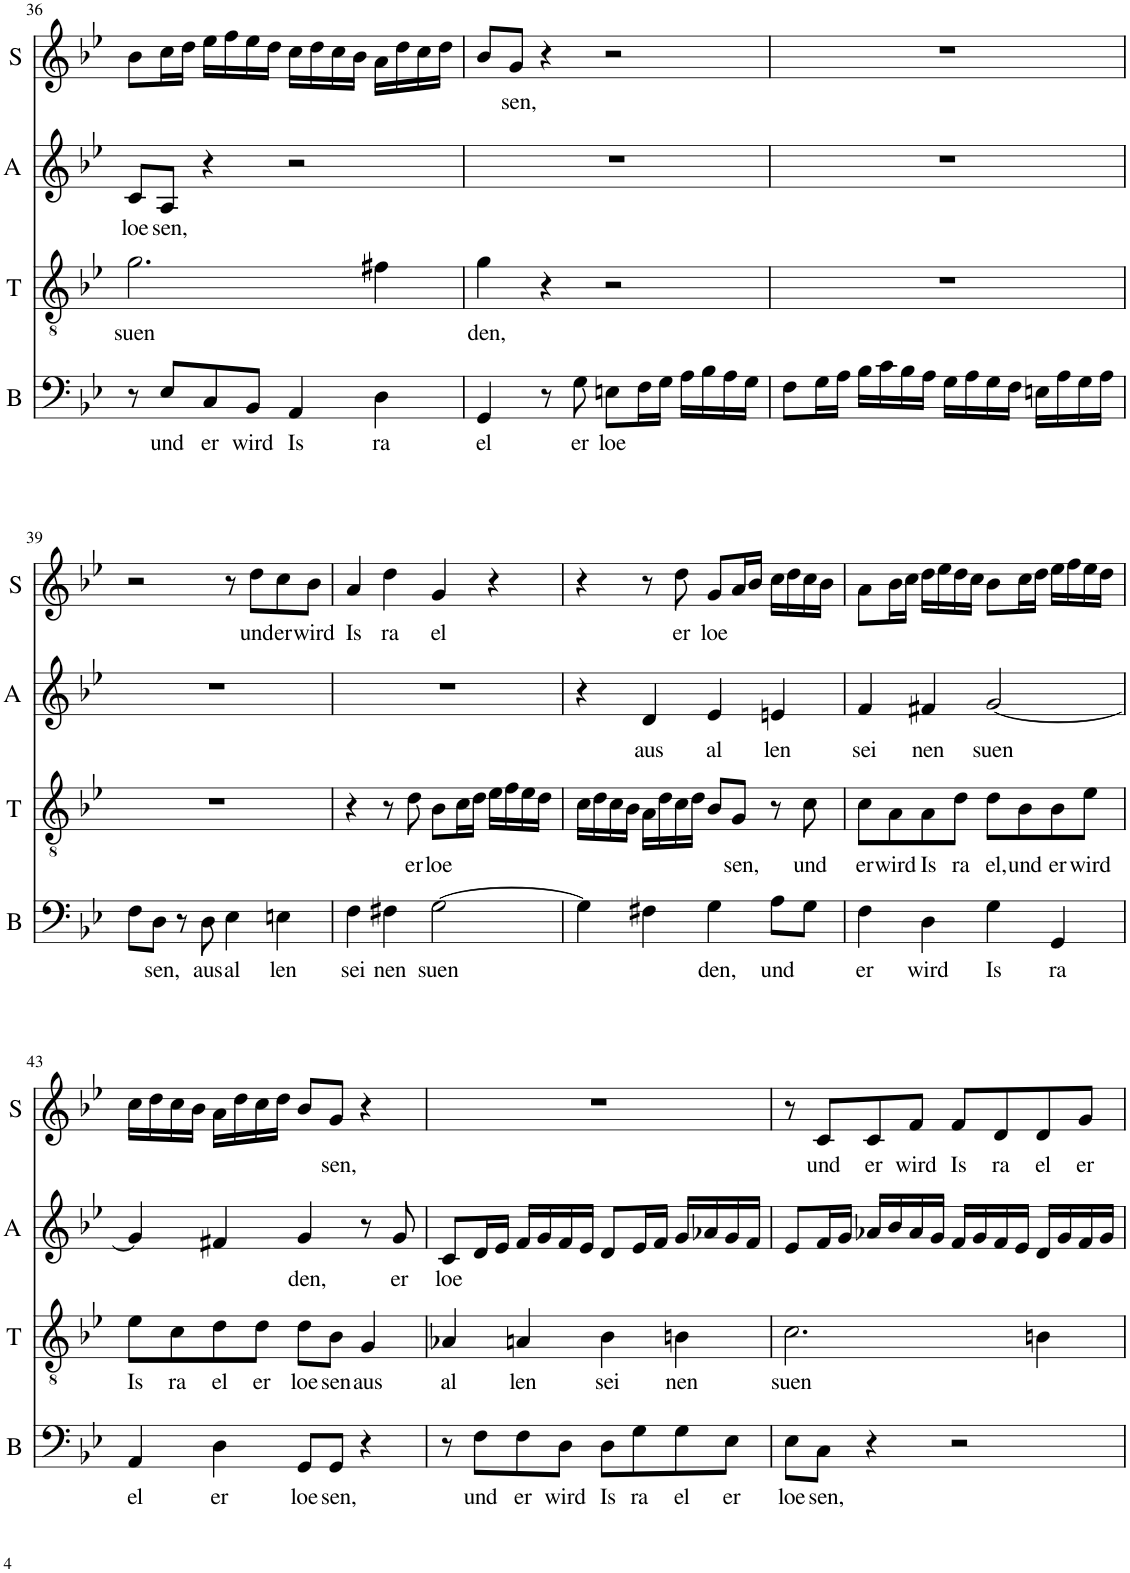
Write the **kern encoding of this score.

**kern	**text	**kern	**text	**kern	**text	**kern	**text
*part4	*part4	*part3	*part3	*part2	*part2	*part1	*part1
*staff4	*staff4	*staff3	*staff3	*staff2	*staff2	*staff1	*staff1
*I"Bass	*	*I"Ténor	*	*I"Alto	*	*I"Soprano	*
*I'B	*	*I'T	*	*I'A	*	*I'S	*
!!LO:PB:g=z
*clefF4	*	*clefGv2	*	*clefG2	*	*clefG2	*
*k[b-e-]	*	*k[b-e-]	*	*k[b-e-]	*	*k[b-e-]	*
*M4/4	*	*M4/4	*	*M4/4	*	*M4/4	*
=36	=36	=36	=36	=36	=36	=36	=36
!	!	!	!LO:LY:b	!	!LO:LY:b	!	!
8r	.	2.g\	suen	8c/L	loe	8b-\L	.
!	!LO:LY:b	!	!	!	!LO:LY:b	!	!
8E-/L	und	.	.	8A/J	sen,	16cc\L	.
.	.	.	.	.	.	16dd\JJ	.
!	!LO:LY:b	!	!	!	!	!	!
8C/	er	.	.	4r	.	16ee-\LL	.
.	.	.	.	.	.	16ff\	.
!	!LO:LY:b	!	!	!	!	!	!
8BB-/J	wird	.	.	.	.	16ee-\	.
.	.	.	.	.	.	16dd\JJ	.
!	!LO:LY:b	!	!	!	!	!	!
4AA/	Is	.	.	2r	.	16cc\LL	.
.	.	.	.	.	.	16dd\	.
.	.	.	.	.	.	16cc\	.
.	.	.	.	.	.	16b-\JJ	.
!	!LO:LY:b	!	!	!	!	!	!
4D\	ra	4f#X\	.	.	.	16a\LL	.
.	.	.	.	.	.	16dd\	.
.	.	.	.	.	.	16cc\	.
.	.	.	.	.	.	16dd\JJ	.
=37	=37	=37	=37	=37	=37	=37	=37
!	!LO:LY:b	!	!LO:LY:b	!	!	!	!
4GG/	el	4g\	den,	1r	.	8b-/L	.
!	!	!	!	!	!	!	!LO:LY:b
.	.	.	.	.	.	8g/J	sen,
8r	.	4r	.	.	.	4r	.
!	!LO:LY:b	!	!	!	!	!	!
8G\	er	.	.	.	.	.	.
!	!LO:LY:b	!	!	!	!	!	!
8En\L	loe	2r	.	.	.	2r	.
16F\L	.	.	.	.	.	.	.
16G\JJ	.	.	.	.	.	.	.
16A\LL	.	.	.	.	.	.	.
16B-\	.	.	.	.	.	.	.
16A\	.	.	.	.	.	.	.
16G\JJ	.	.	.	.	.	.	.
=38	=38	=38	=38	=38	=38	=38	=38
8F\L	.	1r	.	1r	.	1r	.
16G\L	.	.	.	.	.	.	.
16A\JJ	.	.	.	.	.	.	.
16B-\LL	.	.	.	.	.	.	.
16c\	.	.	.	.	.	.	.
16B-\	.	.	.	.	.	.	.
16A\JJ	.	.	.	.	.	.	.
16G\LL	.	.	.	.	.	.	.
16A\	.	.	.	.	.	.	.
16G\	.	.	.	.	.	.	.
16F\JJ	.	.	.	.	.	.	.
16En\LL	.	.	.	.	.	.	.
16A\	.	.	.	.	.	.	.
16G\	.	.	.	.	.	.	.
16A\JJ	.	.	.	.	.	.	.
!!LO:LB:g=z
=39	=39	=39	=39	=39	=39	=39	=39
8F\L	.	1r	.	1r	.	2r	.
!	!LO:LY:b	!	!	!	!	!	!
8D\J	sen,	.	.	.	.	.	.
8r	.	.	.	.	.	.	.
!	!LO:LY:b	!	!	!	!	!	!
8D\	aus	.	.	.	.	.	.
!	!LO:LY:b	!	!	!	!	!	!
4E-\	al	.	.	.	.	8r	.
!	!	!	!	!	!	!	!LO:LY:b
.	.	.	.	.	.	8dd\L	und
!	!LO:LY:b	!	!	!	!	!	!LO:LY:b
4En\	len	.	.	.	.	8cc\	er
!	!	!	!	!	!	!	!LO:LY:b
.	.	.	.	.	.	8b-\J	wird
=40	=40	=40	=40	=40	=40	=40	=40
!	!LO:LY:b	!	!	!	!	!	!LO:LY:b
4F\	sei	4r	.	1r	.	4a/	Is
!	!LO:LY:b	!	!	!	!	!	!LO:LY:b
4F#X\	nen	8r	.	.	.	4dd\	ra
!	!	!	!LO:LY:b	!	!	!	!
.	.	8d\	er	.	.	.	.
!	!LO:LY:b	!	!LO:LY:b	!	!	!	!LO:LY:b
[2G\	suen	8B-\L	loe	.	.	4g/	el
.	.	16c\L	.	.	.	.	.
.	.	16d\JJ	.	.	.	.	.
.	.	16e-\LL	.	.	.	4r	.
.	.	16f\	.	.	.	.	.
.	.	16e-\	.	.	.	.	.
.	.	16d\JJ	.	.	.	.	.
=41	=41	=41	=41	=41	=41	=41	=41
4G\]	.	16c\LL	.	4r	.	4r	.
.	.	16d\	.	.	.	.	.
.	.	16c\	.	.	.	.	.
.	.	16B-\JJ	.	.	.	.	.
!	!	!	!	!	!LO:LY:b	!	!
4F#X\	.	16A\LL	.	4d/	aus	8r	.
.	.	16d\	.	.	.	.	.
!	!	!	!	!	!	!	!LO:LY:b
.	.	16c\	.	.	.	8dd\	er
.	.	16d\JJ	.	.	.	.	.
!	!LO:LY:b	!	!	!	!LO:LY:b	!	!LO:LY:b
4G\	den,	8B-/L	.	4e-/	al	8g/L	loe
!	!	!	!LO:LY:b	!	!	!	!
.	.	8G/J	sen,	.	.	16a/L	.
.	.	.	.	.	.	16b-/JJ	.
!	!LO:LY:b	!	!	!	!LO:LY:b	!	!
8A\L	und	8r	.	4en/	len	16cc\LL	.
.	.	.	.	.	.	16dd\	.
!	!	!	!LO:LY:b	!	!	!	!
8G\J	.	8c\	und	.	.	16cc\	.
.	.	.	.	.	.	16b-\JJ	.
=42	=42	=42	=42	=42	=42	=42	=42
!	!LO:LY:b	!	!LO:LY:b	!	!LO:LY:b	!	!
4F\	er	8c\L	er	4f/	sei	8a\L	.
!	!	!	!LO:LY:b	!	!	!	!
.	.	8A\	wird	.	.	16b-\L	.
.	.	.	.	.	.	16cc\JJ	.
!	!LO:LY:b	!	!LO:LY:b	!	!LO:LY:b	!	!
4D\	wird	8A\	Is	4f#X/	nen	16dd\LL	.
.	.	.	.	.	.	16ee-\	.
!	!	!	!LO:LY:b	!	!	!	!
.	.	8d\J	ra	.	.	16dd\	.
.	.	.	.	.	.	16cc\JJ	.
!	!LO:LY:b	!	!LO:LY:b	!	!LO:LY:b	!	!
4G\	Is	8d\L	el,	[2g/	suen	8b-\L	.
!	!	!	!LO:LY:b	!	!	!	!
.	.	8B-\	und	.	.	16cc\L	.
.	.	.	.	.	.	16dd\JJ	.
!	!LO:LY:b	!	!LO:LY:b	!	!	!	!
4GG/	ra	8B-\	er	.	.	16ee-\LL	.
.	.	.	.	.	.	16ff\	.
!	!	!	!LO:LY:b	!	!	!	!
.	.	8e-\J	wird	.	.	16ee-\	.
.	.	.	.	.	.	16dd\JJ	.
!!LO:LB:g=z
=43	=43	=43	=43	=43	=43	=43	=43
!	!LO:LY:b	!	!LO:LY:b	!	!	!	!
4AA/	el	8e-\L	Is	4g/]	.	16cc\LL	.
.	.	.	.	.	.	16dd\	.
!	!	!	!LO:LY:b	!	!	!	!
.	.	8c\	ra	.	.	16cc\	.
.	.	.	.	.	.	16b-\JJ	.
!	!LO:LY:b	!	!LO:LY:b	!	!	!	!
4D\	er	8d\	el	4f#X/	.	16a\LL	.
.	.	.	.	.	.	16dd\	.
!	!	!	!LO:LY:b	!	!	!	!
.	.	8d\J	er	.	.	16cc\	.
.	.	.	.	.	.	16dd\JJ	.
!	!LO:LY:b	!	!LO:LY:b	!	!LO:LY:b	!	!
8GG/L	loe	8d\L	loe	4g/	den,	8b-/L	.
!	!LO:LY:b	!	!LO:LY:b	!	!	!	!LO:LY:b
8GG/J	sen,	8B-\J	sen	.	.	8g/J	sen,
!	!	!	!LO:LY:b	!	!	!	!
4r	.	4G/	aus	8r	.	4r	.
!	!	!	!	!	!LO:LY:b	!	!
.	.	.	.	8g/	er	.	.
=44	=44	=44	=44	=44	=44	=44	=44
!	!	!	!LO:LY:b	!	!LO:LY:b	!	!
8r	.	4A-X/	al	8c/L	loe	1r	.
!	!LO:LY:b	!	!	!	!	!	!
8F\L	und	.	.	16d/L	.	.	.
.	.	.	.	16e-/JJ	.	.	.
!	!LO:LY:b	!	!LO:LY:b	!	!	!	!
8F\	er	4An/	len	16f/LL	.	.	.
.	.	.	.	16g/	.	.	.
!	!LO:LY:b	!	!	!	!	!	!
8D\J	wird	.	.	16f/	.	.	.
.	.	.	.	16e-/JJ	.	.	.
!	!LO:LY:b	!	!LO:LY:b	!	!	!	!
8D\L	Is	4B-\	sei	8d/L	.	.	.
!	!LO:LY:b	!	!	!	!	!	!
8G\	ra	.	.	16e-/L	.	.	.
.	.	.	.	16f/JJ	.	.	.
!	!LO:LY:b	!	!LO:LY:b	!	!	!	!
8G\	el	4Bn\	nen	16g/LL	.	.	.
.	.	.	.	16a-X/	.	.	.
!	!LO:LY:b	!	!	!	!	!	!
8E-\J	er	.	.	16g/	.	.	.
.	.	.	.	16f/JJ	.	.	.
=45	=45	=45	=45	=45	=45	=45	=45
!	!LO:LY:b	!	!LO:LY:b	!	!	!	!
8E-\L	loe	2.c\	suen	8e-/L	.	8r	.
!	!LO:LY:b	!	!	!	!	!	!LO:LY:b
8C\J	sen,	.	.	16f/L	.	8c/L	und
.	.	.	.	16g/JJ	.	.	.
!	!	!	!	!	!	!	!LO:LY:b
4r	.	.	.	16a-X/LL	.	8c/	er
.	.	.	.	16b-/	.	.	.
!	!	!	!	!	!	!	!LO:LY:b
.	.	.	.	16a-/	.	8f/J	wird
.	.	.	.	16g/JJ	.	.	.
!	!	!	!	!	!	!	!LO:LY:b
2r	.	.	.	16f/LL	.	8f/L	Is
.	.	.	.	16g/	.	.	.
!	!	!	!	!	!	!	!LO:LY:b
.	.	.	.	16f/	.	8d/	ra
.	.	.	.	16e-/JJ	.	.	.
!	!	!	!	!	!	!	!LO:LY:b
.	.	4Bn\	.	16d/LL	.	8d/	el
.	.	.	.	16g/	.	.	.
!	!	!	!	!	!	!	!LO:LY:b
.	.	.	.	16f/	.	8g/J	er
.	.	.	.	16g/JJ	.	.	.
=	=	=	=	=	=	=	=
*-	*-	*-	*-	*-	*-	*-	*-
